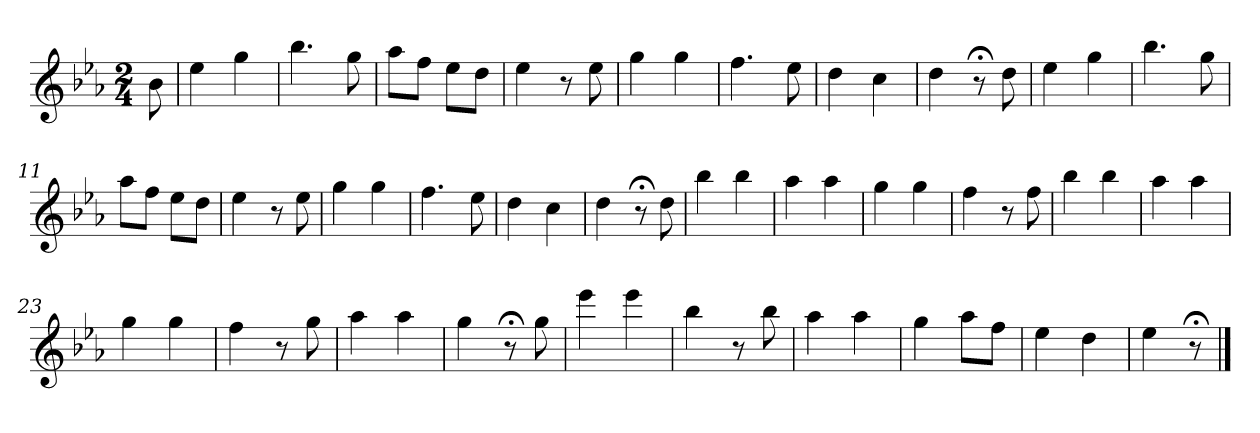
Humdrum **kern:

**kern
*part1
*staff1
*k[b-e-a-]
*E-:
*M2/4
*MM120
=
8b-
=1
4ee-
4gg
=2
4.bb-
8gg
=3
8aa-L
8ffJ
8ee-L
8ddJ
=4
4ee-
8r
8ee-
=5
4gg
4gg
=6
4.ff
8ee-
=7
4dd
4cc
=8
4dd
8r;<
8dd
=9
4ee-
4gg
=10
4.bb-
8gg
=11
8aa-L
8ffJ
8ee-L
8ddJ
=12
4ee-
8r
8ee-
=13
4gg
4gg
=14
4.ff
8ee-
=15
4dd
4cc
=16
4dd
8r;<
8dd
=17
4bb-
4bb-
=18
4aa-
4aa-
=19
4gg
4gg
=20
4ff
8r
8ff
=21
4bb-
4bb-
=22
4aa-
4aa-
=23
4gg
4gg
=24
4ff
8r
8gg
=25
4aa-
4aa-
=26
4gg
8r;<
8gg
=27
4eee-
4eee-
=28
4bb-
8r
8bb-
=29
4aa-
4aa-
=30
4gg
8aa-L
8ffJ
=31
4ee-
4dd
=32
4ee-
8r;<
==
*-
